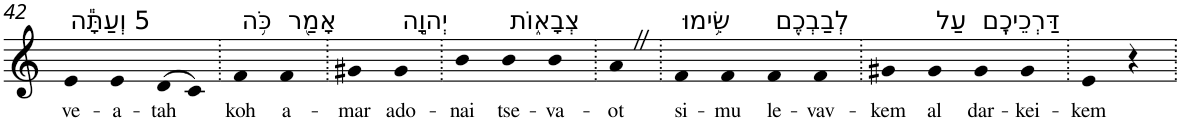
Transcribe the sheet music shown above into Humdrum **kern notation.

**kern	**text
*part1	*part1
*staff1	*staff1
*I"Piano	*
*I'Pno	*
!!LO:PB:g=z
*clefG2	*
*k[]	*
=42	=42
!LO:TX:a:t=5 וְעַתָּ֕ה	!
!	!LO:LY:b
4e	ve-
!	!LO:LY:b
4e	-a-
!	!LO:LY:b
(>8d	-tah
8c)	.
=43.	=43.
!LO:TX:a:t=כֹּ֥ה	!
!	!LO:LY:b
4f	koh
!LO:TX:a:t=אָמַ֖ר	!
!	!LO:LY:b
4f	a-
=44.	=44.
!	!LO:LY:b
4g#X	-mar
!LO:TX:a:t=יְהוָ֣ה	!
!	!LO:LY:b
4g#	ado-
=45.	=45.
!	!LO:LY:b
4b	-nai
!LO:TX:a:t=צְבָא֑וֹת	!
!	!LO:LY:b
4b	tse-
!	!LO:LY:b
4b	-va-
=46.	=46.
!	!LO:LY:b
4aZ	-ot
=47.	=47.
!LO:TX:a:t=שִׂ֥ימוּ	!
!	!LO:LY:b
4f	si-
!	!LO:LY:b
4f	-mu
!LO:TX:a:t=לְבַבְכֶ֖ם	!
!	!LO:LY:b
4f	le-
!	!LO:LY:b
4f	-vav-
=48.	=48.
!	!LO:LY:b
4g#X	-kem
!LO:TX:a:t=עַל	!
!	!LO:LY:b
4g#	al
!LO:TX:a:t=דַּרְכֵיכֶֽם	!
!	!LO:LY:b
4g#	dar-
!	!LO:LY:b
4g#	-kei-
=49.	=49.
!	!LO:LY:b
4e	-kem
4r	.
=.	=.
*-	*-
